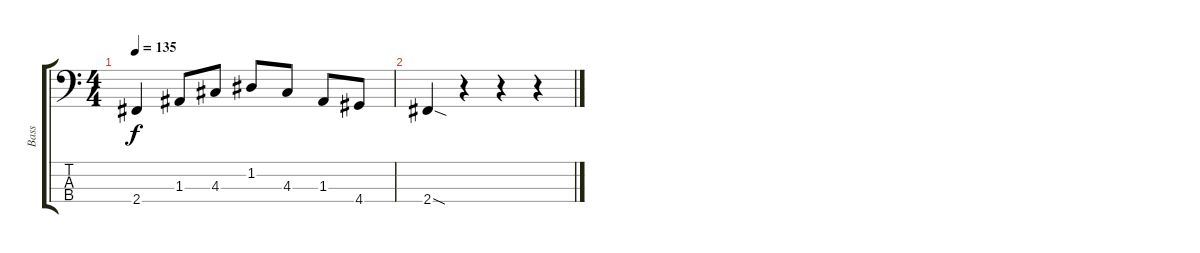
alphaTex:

\track ("Bass" "Bass") {instrument electricbassfinger}
\staff {score tabs}
\tuning (G2 D2 A1 E1) {hide}
\ts (4 4)
\tempo 135
\clef f4
\ks c
2.4.4{dy f} 1.3.8 4.3.8 1.2.8 4.3.8 1.3.8 4.4.8 |
2.4{sod}.4 r.4 r.4 r.4
